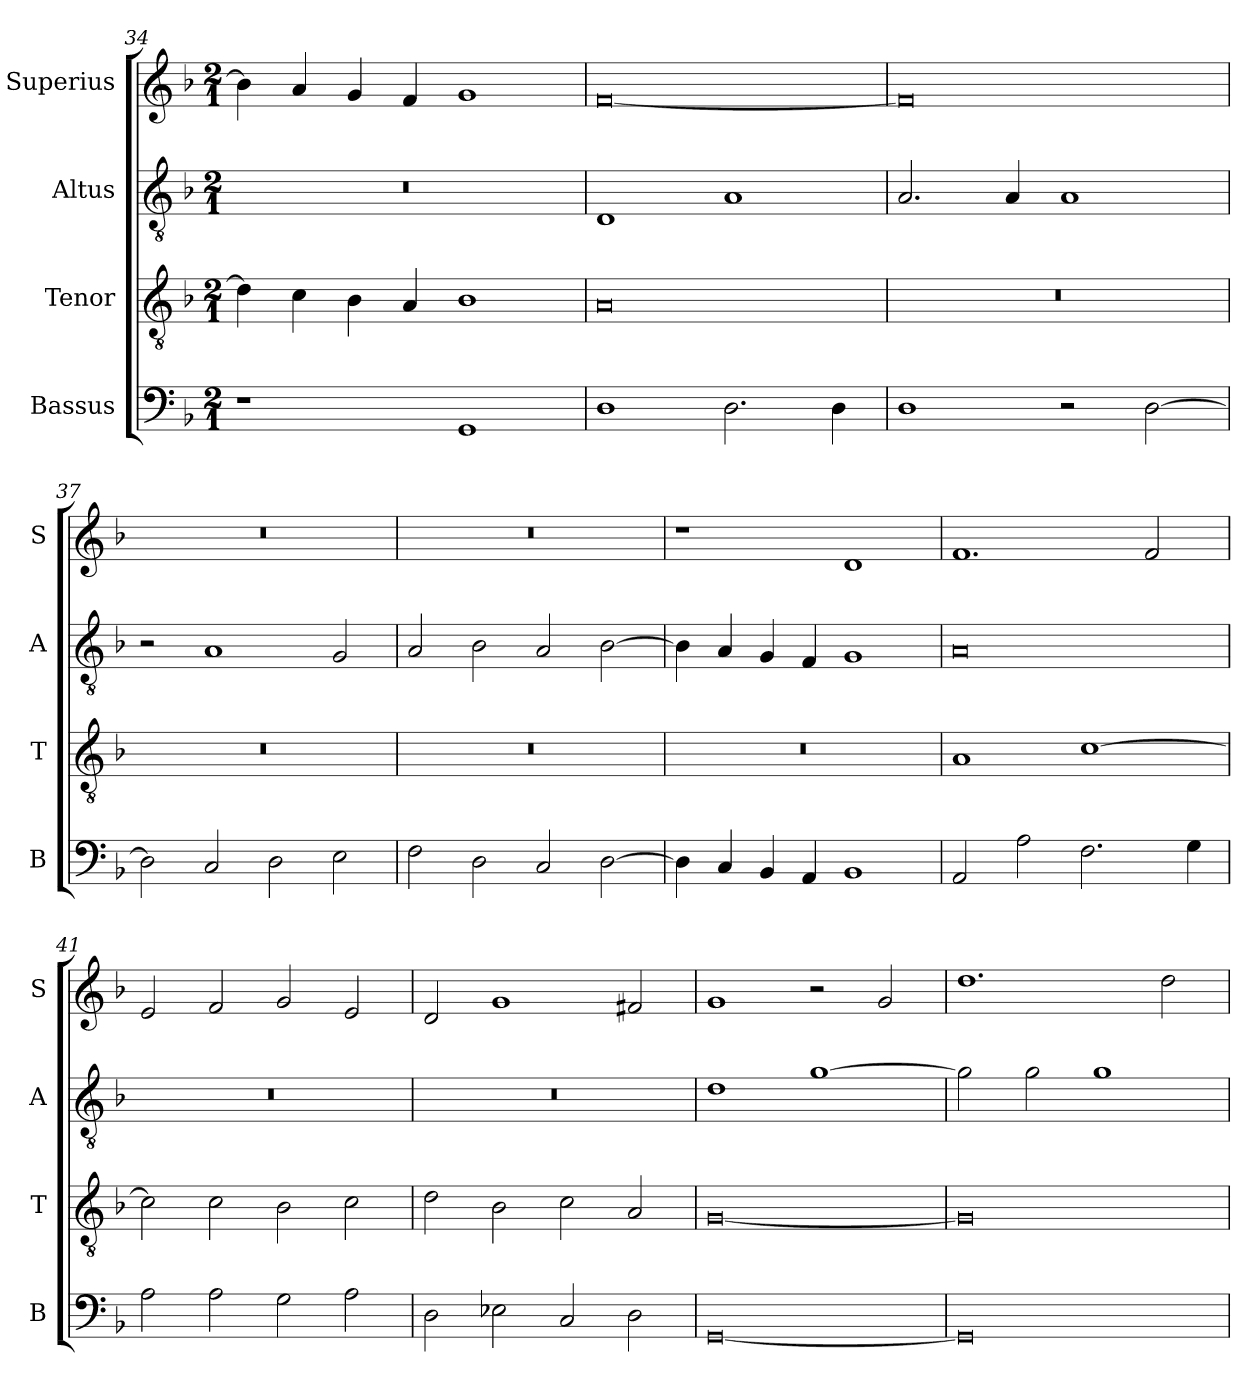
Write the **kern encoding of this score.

**kern	**kern	**kern	**kern
*part4	*part3	*part2	*part1
*staff4	*staff3	*staff2	*staff1
*I"Bassus	*I"Tenor	*I"Altus	*I"Superius
*I'B	*I'T	*I'A	*I'S
*clefF4	*clefGv2	*clefGv2	*clefG2
*k[b-]	*k[b-]	*k[b-]	*k[b-]
*M2/1	*M2/1	*M2/1	*M2/1
=34	=34	=34	=34
1r	4d\]	0r	4b-\]
.	4c\	.	4a/
.	4B-\	.	4g/
.	4A/	.	4f/
1GG	1B-	.	1g
=35	=35	=35	=35
1D	0A	1D	[0f
2.D\	.	1A	.
4D\	.	.	.
=36	=36	=36	=36
1D	0r	2.A/	0f]
.	.	4A/	.
2r	.	1A	.
[2D\	.	.	.
=37	=37	=37	=37
2D\]	0r	2r	0r
2C/	.	1A	.
2D\	.	.	.
2E\	.	2G/	.
=38	=38	=38	=38
2F\	0r	2A/	0r
2D\	.	2B-\	.
2C/	.	2A/	.
[2D\	.	[2B-\	.
=39	=39	=39	=39
4D\]	0r	4B-\]	1r
4C/	.	4A/	.
4BB-/	.	4G/	.
4AA/	.	4F/	.
1BB-	.	1G	1d
=40	=40	=40	=40
2AA/	1A	0A	1.f
2A\	.	.	.
2.F\	[1c	.	.
.	.	.	2f/
4G\	.	.	.
=41	=41	=41	=41
2A\	2c\]	0r	2e/
2A\	2c\	.	2f/
2G\	2B-\	.	2g/
2A\	2c\	.	2e/
=42	=42	=42	=42
2D\	2d\	0r	2d/
2E-X\	2B-\	.	1g
2C/	2c\	.	.
2D\	2A/	.	2f#X/
=43	=43	=43	=43
[0GG	[0G	1d	1g
.	.	[1g	2r
.	.	.	2g/
=44	=44	=44	=44
0GG]	0G]	2g\]	1.dd
.	.	2g\	.
.	.	1g	.
.	.	.	2dd\
=	=	=	=
*-	*-	*-	*-
